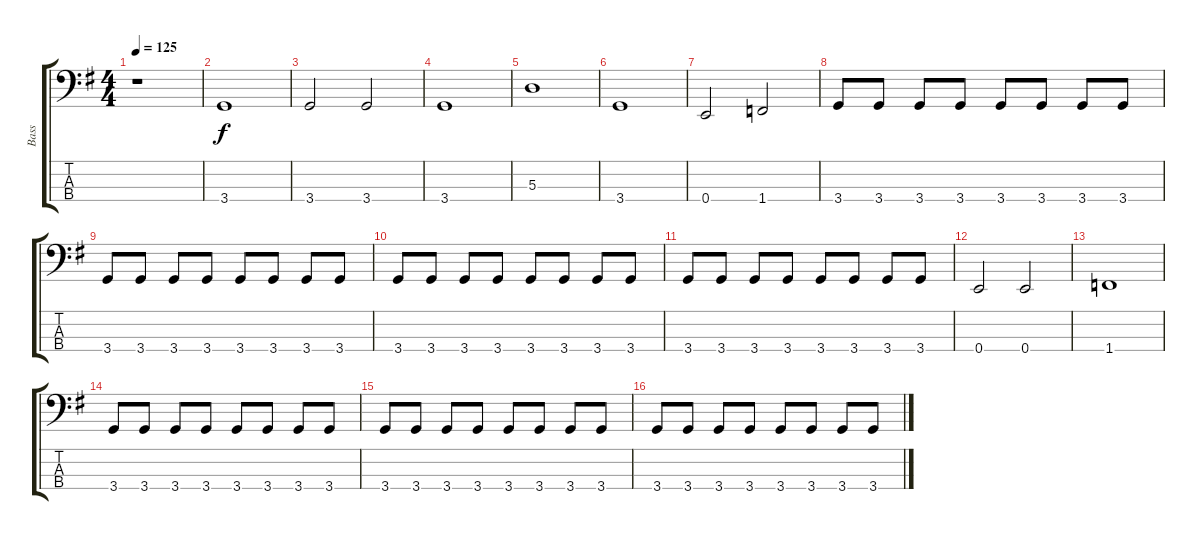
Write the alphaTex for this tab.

\track ("Bass" "Bass") {instrument electricbassfinger}
\staff {score tabs}
\tuning (G2 D2 A1 E1) {hide}
\ts (4 4)
\tempo 125
\clef f4
\ks g
r.1{dy f} |
3.4.1 |
3.4.2 3.4.2 |
3.4.1 |
5.3.1 |
3.4.1 |
0.4.2 1.4.2 |
3.4.8 3.4.8 3.4.8 3.4.8 3.4.8 3.4.8 3.4.8 3.4.8 |
3.4.8 3.4.8 3.4.8 3.4.8 3.4.8 3.4.8 3.4.8 3.4.8 |
3.4.8 3.4.8 3.4.8 3.4.8 3.4.8 3.4.8 3.4.8 3.4.8 |
3.4.8 3.4.8 3.4.8 3.4.8 3.4.8 3.4.8 3.4.8 3.4.8 |
0.4.2 0.4.2 |
1.4.1 |
3.4.8 3.4.8 3.4.8 3.4.8 3.4.8 3.4.8 3.4.8 3.4.8 |
3.4.8 3.4.8 3.4.8 3.4.8 3.4.8 3.4.8 3.4.8 3.4.8 |
3.4.8 3.4.8 3.4.8 3.4.8 3.4.8 3.4.8 3.4.8 3.4.8
